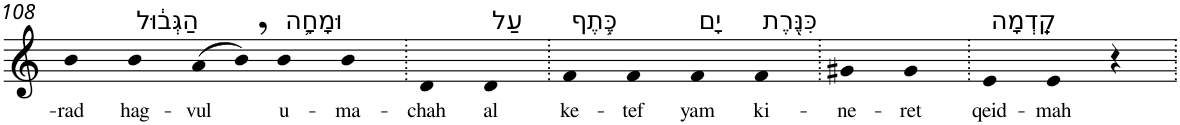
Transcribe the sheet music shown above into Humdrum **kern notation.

**kern	**text
*part1	*part1
*staff1	*staff1
*I"Piano	*
*I'Pno	*
!!LO:PB:g=z
*clefG2	*
*k[]	*
=108	=108
!	!LO:LY:b
4b	-rad
!LO:TX:a:t=הַגְּב֔וּל	!
!	!LO:LY:b
4b	hag-
!	!LO:LY:b
(>8a	-vul
8b,)	.
!LO:TX:a:t=וּמָחָ֛ה	!
!	!LO:LY:b
4b	u-
!	!LO:LY:b
4b	-ma-
=109.	=109.
!	!LO:LY:b
4d	-chah
!LO:TX:a:t=עַל	!
!	!LO:LY:b
4d	al
=110.	=110.
!LO:TX:a:t=כֶּ֥תֶף	!
!	!LO:LY:b
4f	ke-
!	!LO:LY:b
4f	-tef
!LO:TX:a:t=יָם	!
!	!LO:LY:b
4f	yam
!LO:TX:a:t=כִּנֶּ֖רֶת	!
!	!LO:LY:b
4f	ki-
=111.	=111.
!	!LO:LY:b
4g#X	-ne-
!	!LO:LY:b
4g#	-ret
=112.	=112.
!LO:TX:a:t=קֵֽדְמָה	!
!	!LO:LY:b
4e	qeid-
!	!LO:LY:b
4e	-mah
4r	.
=.	=.
*-	*-
